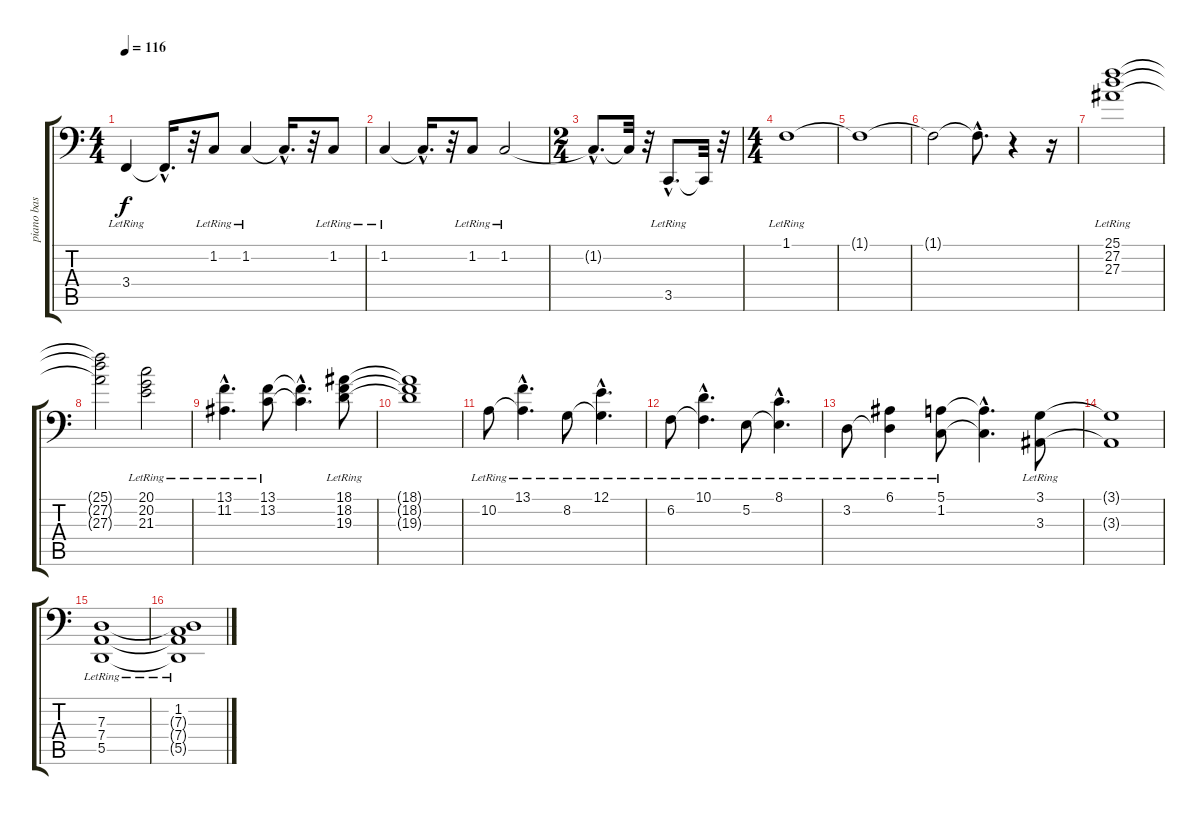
\track ("piano bas" "piano bas") {instrument acousticgrandpiano}
\staff {score tabs}
\tuning (E3 B2 G2 D2 A1 E1) {hide}
\ts (4 4)
\tempo 116
\clef f4
\ks c
3.4{lr}.4{dy f} 3.4{hac t}.16{d} r.32 1.2{lr}.8 1.2{lr}.4 1.2{hac t}.16{d} r.32 1.2{lr}.8 |
1.2{lr}.4 1.2{hac t}.16{d} r.32 1.2{lr}.8 1.2{lr}.2 |
\ts (2 4)
1.2{hac t}.8{d} 1.2{t}.32 r.32 3.5{hac lr}.8{d} 3.5{t}.32 r.32 |
\ts (4 4)
1.1{lr}.1 |
1.1{t}.1 |
1.1{t}.2 1.1{hac t}.8{d} r.4 r.16 |
(25.1{lr} 27.2{lr} 27.3{lr}).1 |
(25.1{t} 27.2{t} 27.3{t}).2 (20.1{lr} 20.2{lr} 21.3{lr}).2 |
(13.1{hac lr} 11.2{hac lr}).4{d} (13.1{lr} 13.2{lr}).8 (13.1{hac t} 13.2{hac t}).4{d} (18.1{lr} 18.2{lr} 19.3{lr}).8 |
(18.1{t} 18.2{t} 19.3{t}).1 |
10.2{lr}.8 (13.1{hac lr} 10.2{hac t}).4{d} 8.2{lr}.8 (12.1{hac lr} 8.2{hac t}).4{d} |
6.2{lr}.8 (10.1{hac lr} 6.2{hac t}).4{d} 5.2{lr}.8 (8.1{hac lr} 5.2{hac t}).4{d} |
3.2{lr}.8 (6.1{lr} 3.2{t}).4 (5.1{lr} 1.2{lr}).8 (5.1{hac t} 1.2{hac t}).4{d} (3.1{lr} 3.3{lr}).8 |
(3.1{t} 3.3{t}).1 |
(7.3{lr} 7.4{lr} 5.5{lr}).1 |
(1.2{lr} 7.3{t} 7.4{t} 5.5{t}).1
